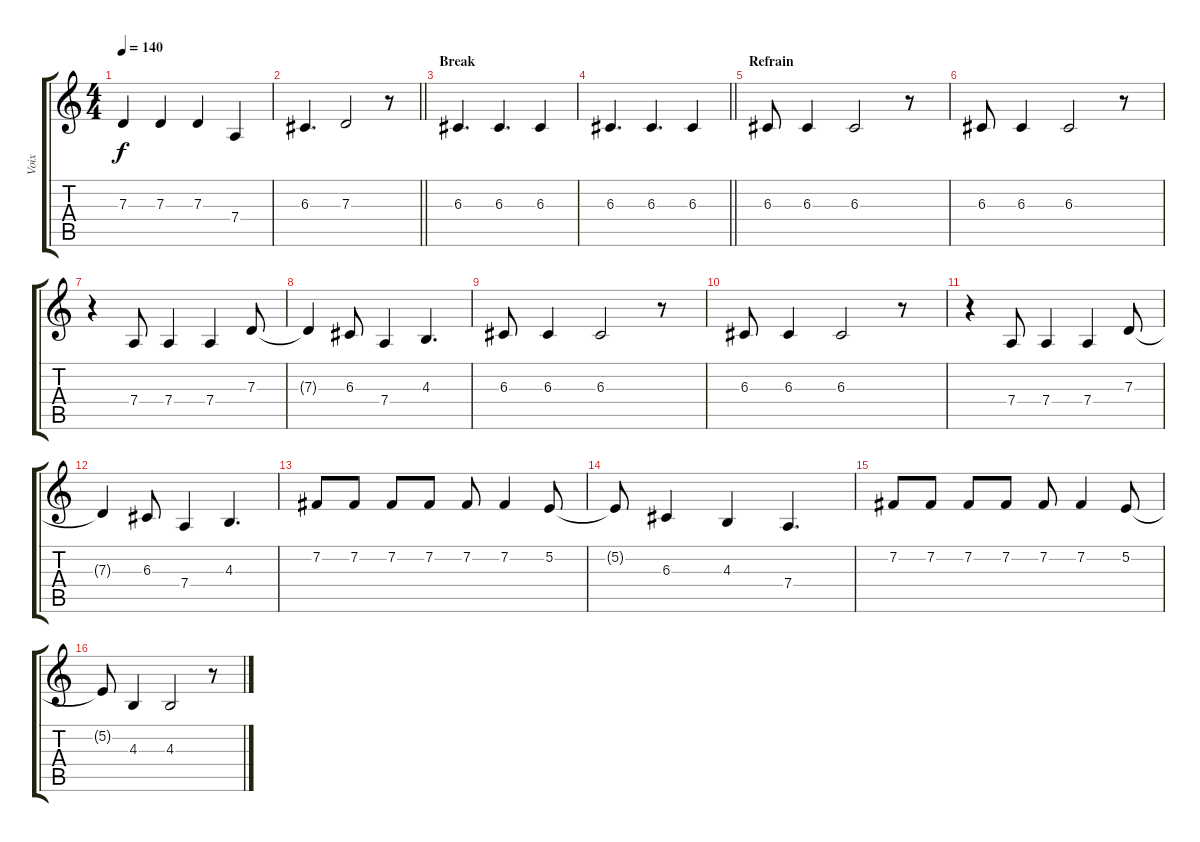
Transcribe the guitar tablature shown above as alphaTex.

\track ("Voix" "Voix") {instrument oboe}
\staff {score tabs}
\tuning (E4 B3 G3 D3 A2 E2) {hide}
\ts (4 4)
\tempo 140
\clef g2
\ks c
7.3.4{dy f} 7.3.4 7.3.4 7.4.4 |
\barLineRight lightlight
6.3.4{d} 7.3.2 r.8 |
\section ("" "Break")
6.3.4{d} 6.3.4{d} 6.3.4 |
\barLineRight lightlight
6.3.4{d} 6.3.4{d} 6.3.4 |
\section ("" "Refrain")
6.3.8 6.3.4 6.3.2 r.8 |
6.3.8 6.3.4 6.3.2 r.8 |
r.4 7.4.8 7.4.4 7.4.4 7.3.8 |
7.3{t}.4 6.3.8 7.4.4 4.3.4{d} |
6.3.8 6.3.4 6.3.2 r.8 |
6.3.8 6.3.4 6.3.2 r.8 |
r.4 7.4.8 7.4.4 7.4.4 7.3.8 |
7.3{t}.4 6.3.8 7.4.4 4.3.4{d} |
7.2.8 7.2.8 7.2.8 7.2.8 7.2.8 7.2.4 5.2.8 |
5.2{t}.8 6.3.4 4.3.4 7.4.4{d} |
7.2.8 7.2.8 7.2.8 7.2.8 7.2.8 7.2.4 5.2.8 |
5.2{t}.8 4.3.4 4.3.2 r.8
